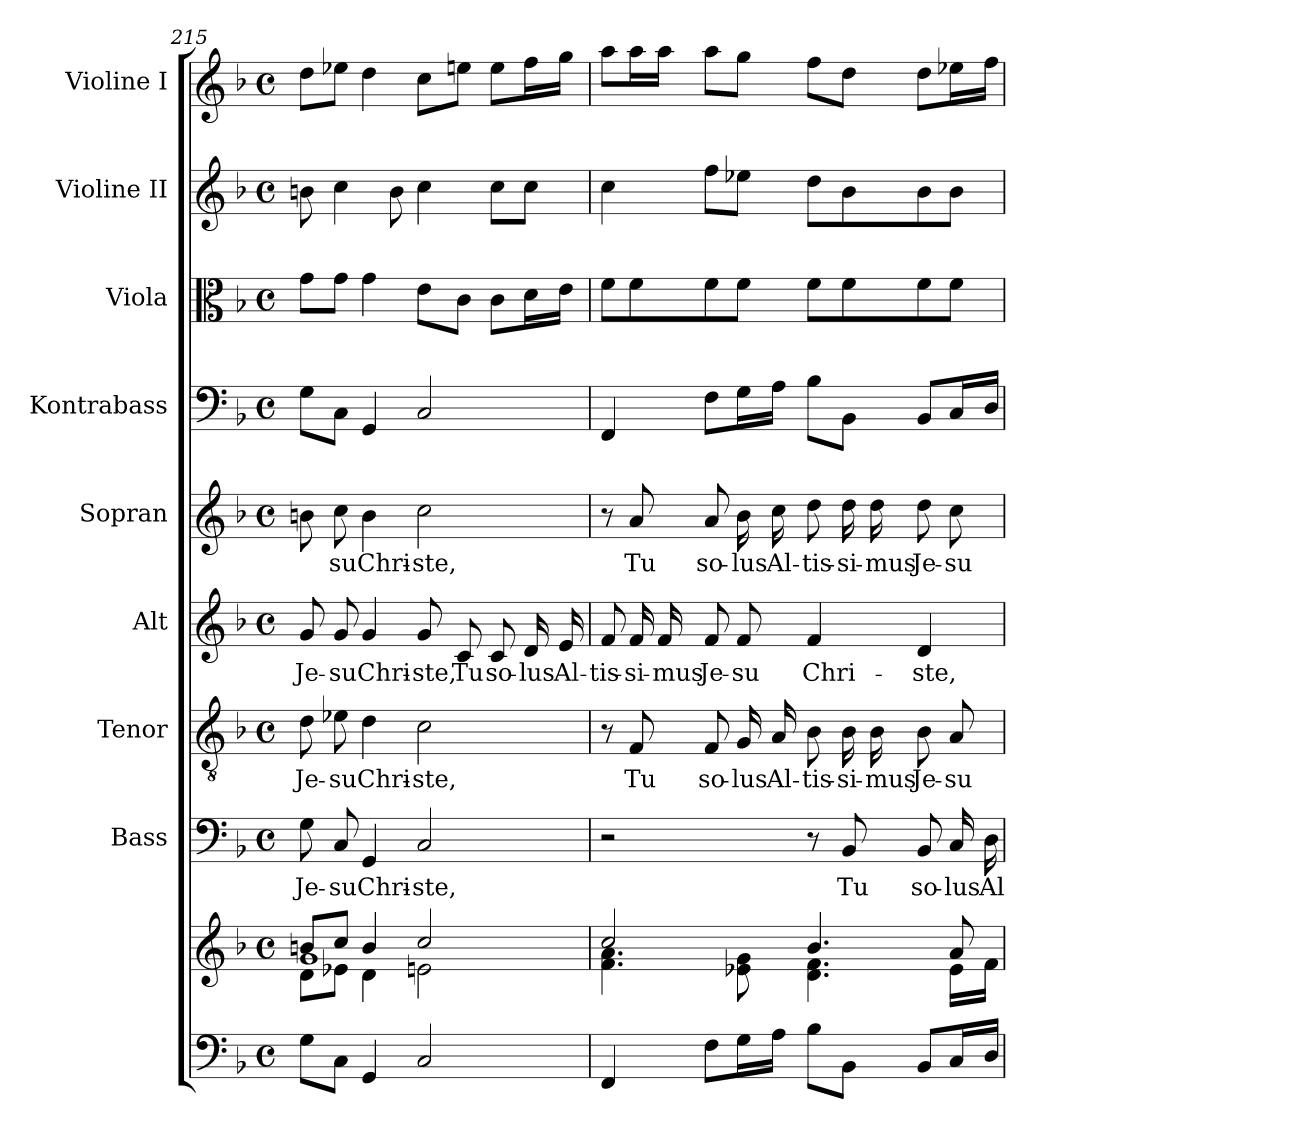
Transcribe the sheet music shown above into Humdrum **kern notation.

**kern	**kern	**kern	**text	**kern	**text	**kern	**text	**kern	**text	**kern	**kern	**kern	**kern
*part9	*part9	*part8	*part8	*part7	*part7	*part6	*part6	*part5	*part5	*part4	*part3	*part2	*part1
*staff10	*staff9	*staff8	*staff8	*staff7	*staff7	*staff6	*staff6	*staff5	*staff5	*staff4	*staff3	*staff2	*staff1
*	*	*I"Bass	*	*I"Tenor	*	*I"Alt	*	*I"Sopran	*	*I"Kontrabass	*I"Viola	*I"Violine II	*I"Violine I
*	*	*I'B.	*	*I'T.	*	*I'A.	*	*I'S.	*	*I'Kb.	*I'Vla.	*I'Vl. II	*I'Vl. I
*clefF4	*clefG2	*clefF4	*	*clefGv2	*	*clefG2	*	*clefG2	*	*clefF4	*clefC3	*clefG2	*clefG2
*	*	*	*	*	*	*	*	*	*	*ITrd7c12	*	*	*
*k[b-]	*k[b-]	*k[b-]	*	*k[b-]	*	*k[b-]	*	*k[b-]	*	*k[b-]	*k[b-]	*k[b-]	*k[b-]
*F:	*F:	*F:	*	*F:	*	*F:	*	*F:	*	*F:	*F:	*F:	*F:
*M4/4	*M4/4	*M4/4	*	*M4/4	*	*M4/4	*	*M4/4	*	*M4/4	*M4/4	*M4/4	*M4/4
*met(c)	*met(c)	*met(c)	*	*met(c)	*	*met(c)	*	*met(c)	*	*met(c)	*met(c)	*met(c)	*met(c)
=215	=215	=215	=215	=215	=215	=215	=215	=215	=215	=215	=215	=215	=215
*	*^	*	*	*	*	*	*	*	*	*	*	*	*
*	*	*^	*	*	*	*	*	*	*	*	*	*	*	*
!	!	!	!	!	!LO:LY:b	!	!LO:LY:b	!	!LO:LY:b	!	!	!	!	!	!
8G\L	8bn/L	8d\L	1g	8G\	Je-	8d\	Je-	8g/	Je-	8bn\	.	8GG\L	8g\L	8bn\	8dd\L
!	!	!	!	!	!LO:LY:b	!	!LO:LY:b	!	!LO:LY:b	!	!LO:LY:b	!	!	!	!
8C\J	8cc/J	8e-X\J	.	8C/	-su	8e-X\	-su	8g/	-su	8cc\	-su	8CC\J	8g\J	4cc\	8ee-X\J
!	!	!	!	!	!LO:LY:b	!	!LO:LY:b	!	!LO:LY:b	!	!LO:LY:b	!	!	!	!
4GG/	4b/	4d\	.	4GG/	Chri-	4d\	Chri-	4g/	Chri-	4b\	Chri-	4GGG/	4g\	.	4dd\
.	.	.	.	.	.	.	.	.	.	.	.	.	.	8b\	.
!	!	!	!	!	!LO:LY:b	!	!LO:LY:b	!	!LO:LY:b	!	!LO:LY:b	!	!	!	!
2C/	2cc/	2en\	.	2C/	-ste,	2c\	-ste,	8g/	-ste,	2cc\	-ste,	2CC/	8e\L	4cc\	8cc\L
!	!	!	!	!	!	!	!	!	!LO:LY:b	!	!	!	!	!	!
.	.	.	.	.	.	.	.	8c/	Tu	.	.	.	8c\J	.	8een\J
!	!	!	!	!	!	!	!	!	!LO:LY:b	!	!	!	!	!	!
.	.	.	.	.	.	.	.	8c/	so-	.	.	.	8c\L	8cc\L	8ee\L
!	!	!	!	!	!	!	!	!	!LO:LY:b	!	!	!	!	!	!
.	.	.	.	.	.	.	.	16d/	-lus	.	.	.	16d\L	8cc\J	16ff\L
!	!	!	!	!	!	!	!	!	!LO:LY:b	!	!	!	!	!	!
.	.	.	.	.	.	.	.	16e/	Al-	.	.	.	16e\JJ	.	16gg\JJ
*	*	*v	*v	*	*	*	*	*	*	*	*	*	*	*	*
=216	=216	=216	=216	=216	=216	=216	=216	=216	=216	=216	=216	=216	=216	=216
!	!	!	!	!	!	!	!	!LO:LY:b	!	!	!	!	!	!
4FF/	2cc/	4.f\ 4.a\	2r	.	8r	.	8f/	-tis-	8r	.	4FFF/	8f\L	4cc\	8aa\L
!	!	!	!	!	!	!LO:LY:b	!	!LO:LY:b	!	!LO:LY:b	!	!	!	!
.	.	.	.	.	8F/	Tu	16f/	-si-	8a/	Tu	.	8f\	.	16aa\L
!	!	!	!	!	!	!	!	!LO:LY:b	!	!	!	!	!	!
.	.	.	.	.	.	.	16f/	-mus	.	.	.	.	.	16aa\JJ
!	!	!	!	!	!	!LO:LY:b	!	!LO:LY:b	!	!LO:LY:b	!	!	!	!
8F\L	.	.	.	.	8F/	so-	8f/	Je-	8a/	so-	8FF\L	8f\	8ff\L	8aa\L
!	!	!	!	!	!	!LO:LY:b	!	!LO:LY:b	!	!LO:LY:b	!	!	!	!
16G\L	.	8e-X\ 8g\	.	.	16G/	-lus	8f/	-su	16b-\	-lus	16GG\L	8f\J	8ee-X\J	8gg\J
!	!	!	!	!	!	!LO:LY:b	!	!	!	!LO:LY:b	!	!	!	!
16A\JJ	.	.	.	.	16A/	Al-	.	.	16cc\	Al-	16AA\JJ	.	.	.
!	!	!	!	!	!	!LO:LY:b	!	!LO:LY:b	!	!LO:LY:b	!	!	!	!
8B-\L	4.b-/	4.d\ 4.f\	8r	.	8B-\	-tis-	4f/	Chri-	8dd\	-tis-	8BB-\L	8f\L	8dd\L	8ff\L
!	!	!	!	!LO:LY:b	!	!LO:LY:b	!	!	!	!LO:LY:b	!	!	!	!
8BB-\J	.	.	8BB-/	Tu	16B-\	-si-	.	.	16dd\	-si-	8BBB-\J	8f\	8b-\	8dd\J
!	!	!	!	!	!	!LO:LY:b	!	!	!	!LO:LY:b	!	!	!	!
.	.	.	.	.	16B-\	-mus	.	.	16dd\	-mus	.	.	.	.
!	!	!	!	!LO:LY:b	!	!LO:LY:b	!	!LO:LY:b	!	!LO:LY:b	!	!	!	!
8BB-/L	.	.	8BB-/	so-	8B-\	Je-	4d/	-ste,	8dd\	Je-	8BBB-/L	8f\	8b-\	8dd\L
!	!	!	!	!LO:LY:b	!	!LO:LY:b	!	!	!	!LO:LY:b	!	!	!	!
16C/L	8a/	16e-\LL	16C/	-lus	8A/	-su	.	.	8cc\	-su	16CC/L	8f\J	8b-\J	16ee-X\L
!	!	!	!	!LO:LY:b	!	!	!	!	!	!	!	!	!	!
16D/JJ	.	16f\JJ	16D\	Al-	.	.	.	.	.	.	16DD/JJ	.	.	16ff\JJ
*	*v	*v	*	*	*	*	*	*	*	*	*	*	*	*
=	=	=	=	=	=	=	=	=	=	=	=	=	=
*-	*-	*-	*-	*-	*-	*-	*-	*-	*-	*-	*-	*-	*-
